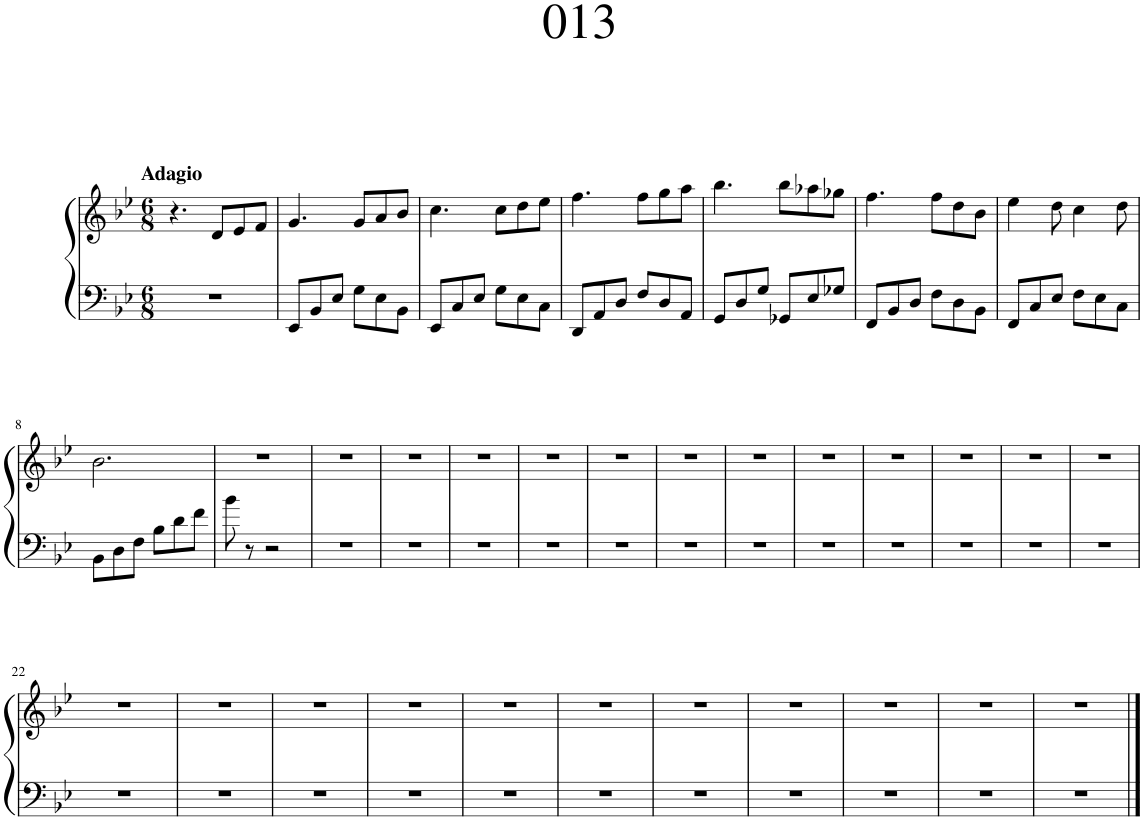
**kern	**kern
*part1	*part1
*staff2	*staff1
*I"Piano	*
*I'Pno	*
*clefF4	*clefG2
*k[b-e-]	*k[b-e-]
*M6/8	*M6/8
=1	=1
!	!LO:TX:a:B:t=Adagio
2.r	4.r
.	8d/L
.	8e-/
.	8f/J
=2	=2
8EE-/L	4.g/
8BB-/	.
8E-/J	.
8G\L	8g/L
8E-\	8a/
8BB-\J	8b-/J
=3	=3
8EE-/L	4.cc\
8C/	.
8E-/J	.
8G\L	8cc\L
8E-\	8dd\
8C\J	8ee-\J
=4	=4
8DD/L	4.ff\
8AA/	.
8D/J	.
8F/L	8ff\L
8D/	8gg\
8AA/J	8aa\J
=5	=5
8GG/L	4.bb-\
8D/	.
8G/J	.
8GG-X/L	8bb-\L
8E-/	8aa-X\
8G-X/J	8gg-X\J
=6	=6
8FF/L	4.ff\
8BB-/	.
8D/J	.
8F\L	8ff\L
8D\	8dd\
8BB-\J	8b-\J
=7	=7
8FF/L	4ee-\
8C/	.
8E-/J	8dd\
8F\L	4cc\
8E-\	.
8C\J	8dd\
!!LO:LB:g=z
=8	=8
8BB-\L	2.b-\
8D\	.
8F\J	.
8B-\L	.
8d\	.
8f\J	.
=9	=9
8b-\	2.r
8r	.
2r	.
=10	=10
2.r	2.r
=11	=11
2.r	2.r
=12	=12
2.r	2.r
=13	=13
2.r	2.r
=14	=14
2.r	2.r
=15	=15
2.r	2.r
=16	=16
2.r	2.r
=17	=17
2.r	2.r
=18	=18
2.r	2.r
=19	=19
2.r	2.r
=20	=20
2.r	2.r
=21	=21
2.r	2.r
!!LO:LB:g=z
=22	=22
2.r	2.r
=23	=23
2.r	2.r
=24	=24
2.r	2.r
=25	=25
2.r	2.r
=26	=26
2.r	2.r
=27	=27
2.r	2.r
=28	=28
2.r	2.r
=29	=29
2.r	2.r
=30	=30
2.r	2.r
=31	=31
2.r	2.r
=32	=32
2.r	2.r
==	==
*-	*-
